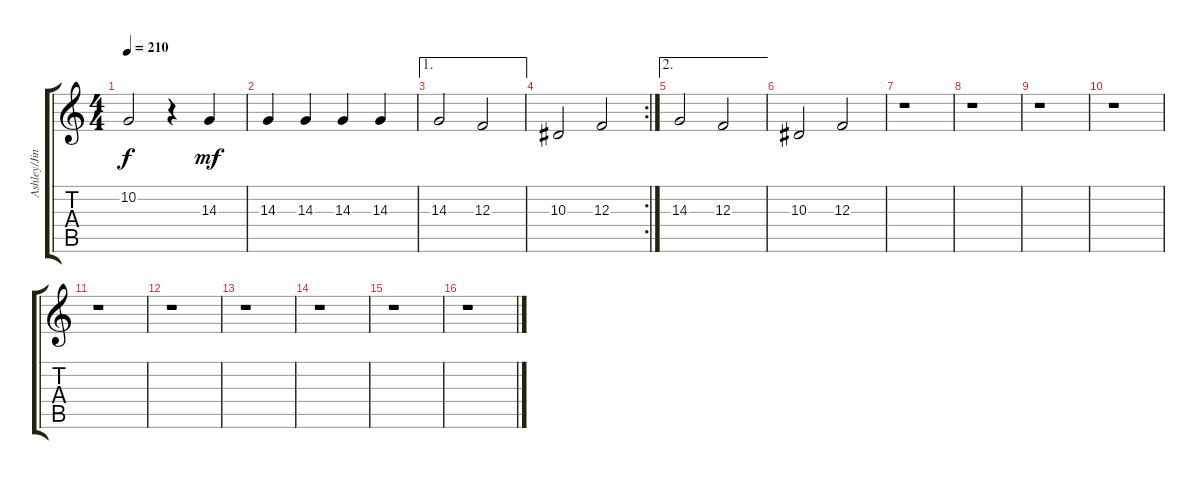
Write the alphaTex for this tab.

\track ("Ashley/Jinxx Vocals" "Ashley/Jin") {instrument sopranosax}
\staff {score tabs}
\tuning (D4 A3 F3 C3 G2 C2) {hide}
\ts (4 4)
\tempo 210
\clef g2
\ks c
10.2.2{dy f} r.4 14.3.4{dy mf} |
14.3.4 14.3.4 14.3.4 14.3.4 |
\ae 1
14.3.2 12.3.2 |
\rc 2
10.3.2 12.3.2 |
\ae 2
14.3.2 12.3.2 |
10.3.2 12.3.2 |
r.1 |
r.1 |
r.1 |
r.1 |
r.1 |
r.1 |
r.1 |
r.1 |
r.1 |
r.1
